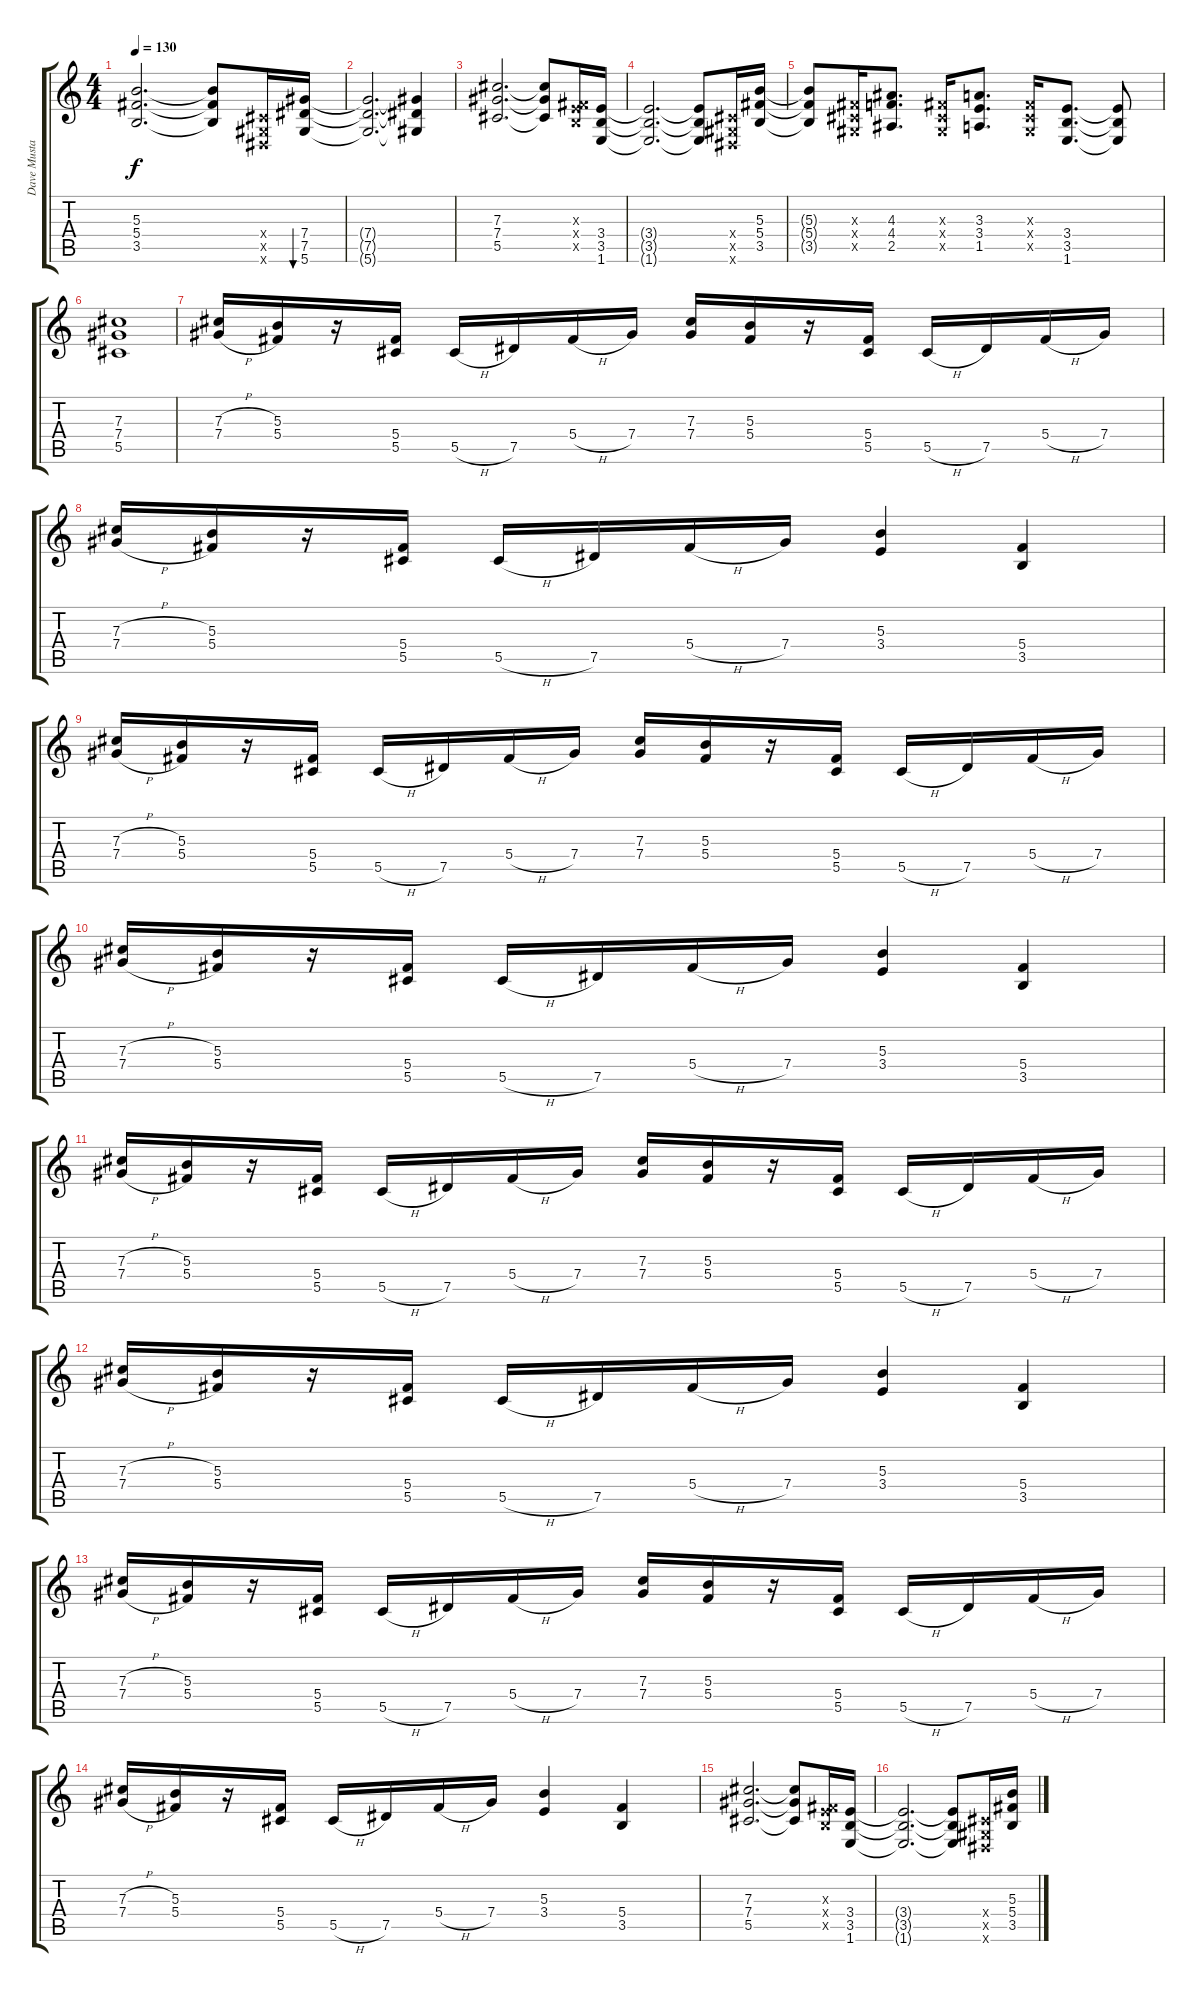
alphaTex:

\track ("Dave Mustaine" "Dave Musta") {instrument distortionguitar}
\staff {score tabs}
\tuning (Eb4 Bb3 Gb3 Db3 Ab2 Eb2) {hide}
\ts (4 4)
\tempo 130
\clef g2
\ks c
(5.3{t} 5.4{t} 3.5{t}).2{d dy f} (5.3{t} 5.4{t} 3.5{t}).8 (0.4{x} 0.5{x} 0.6{x}).16 (7.4 7.5 5.6).16{bu 120} |
(7.4{t} 7.5{t} 5.6{t}).2{d} (7.4{t} 7.5{t} 5.6{t}).4 |
(7.3 7.4 5.5).2{d} (7.3{t} 7.4{t} 5.5{t}).8 (0.3{x} 3.4{x} 3.5{x}).16 (3.4 3.5 1.6).16 |
(3.4{t} 3.5{t} 1.6{t}).2{d} (3.4{t} 3.5{t} 1.6{t}).8 (0.4{x} 0.5{x} 0.6{x}).16 (5.3 5.4 3.5).16 |
(5.3{t} 5.4{t} 3.5{t}).8 (0.3{x} 0.4{x} 0.5{x}).16 (4.3 4.4 2.5).8{d} (0.3{x} 0.4{x} 0.5{x}).16 (3.3 3.4 1.5).8{d} (0.3{x} 0.4{x} 0.5{x}).16 (3.4 3.5 1.6).8{d} (3.4{t} 3.5{t} 1.6{t}).8 |
(7.3 7.4 5.5).1 |
(7.3{h} 7.4{h}).16 (5.3 5.4).16 r.16 (5.4 5.5).16 5.5{h}.16 7.5.16 5.4{h}.16 7.4.16 (7.3 7.4).16 (5.3 5.4).16 r.16 (5.4 5.5).16 5.5{h}.16 7.5.16 5.4{h}.16 7.4.16 |
(7.3{h} 7.4{h}).16 (5.3 5.4).16 r.16 (5.4 5.5).16 5.5{h}.16 7.5.16 5.4{h}.16 7.4.16 (5.3 3.4).4 (5.4 3.5).4 |
(7.3{h} 7.4{h}).16 (5.3 5.4).16 r.16 (5.4 5.5).16 5.5{h}.16 7.5.16 5.4{h}.16 7.4.16 (7.3 7.4).16 (5.3 5.4).16 r.16 (5.4 5.5).16 5.5{h}.16 7.5.16 5.4{h}.16 7.4.16 |
(7.3{h} 7.4{h}).16 (5.3 5.4).16 r.16 (5.4 5.5).16 5.5{h}.16 7.5.16 5.4{h}.16 7.4.16 (5.3 3.4).4 (5.4 3.5).4 |
(7.3{h} 7.4{h}).16 (5.3 5.4).16 r.16 (5.4 5.5).16 5.5{h}.16 7.5.16 5.4{h}.16 7.4.16 (7.3 7.4).16 (5.3 5.4).16 r.16 (5.4 5.5).16 5.5{h}.16 7.5.16 5.4{h}.16 7.4.16 |
(7.3{h} 7.4{h}).16 (5.3 5.4).16 r.16 (5.4 5.5).16 5.5{h}.16 7.5.16 5.4{h}.16 7.4.16 (5.3 3.4).4 (5.4 3.5).4 |
(7.3{h} 7.4{h}).16 (5.3 5.4).16 r.16 (5.4 5.5).16 5.5{h}.16 7.5.16 5.4{h}.16 7.4.16 (7.3 7.4).16 (5.3 5.4).16 r.16 (5.4 5.5).16 5.5{h}.16 7.5.16 5.4{h}.16 7.4.16 |
(7.3{h} 7.4{h}).16 (5.3 5.4).16 r.16 (5.4 5.5).16 5.5{h}.16 7.5.16 5.4{h}.16 7.4.16 (5.3 3.4).4 (5.4 3.5).4 |
(7.3 7.4 5.5).2{d} (7.3{t} 7.4{t} 5.5{t}).8 (0.3{x} 3.4{x} 3.5{x}).16 (3.4 3.5 1.6).16 |
(3.4{t} 3.5{t} 1.6{t}).2{d} (3.4{t} 3.5{t} 1.6{t}).8 (0.4{x} 0.5{x} 0.6{x}).16 (5.3 5.4 3.5).16
